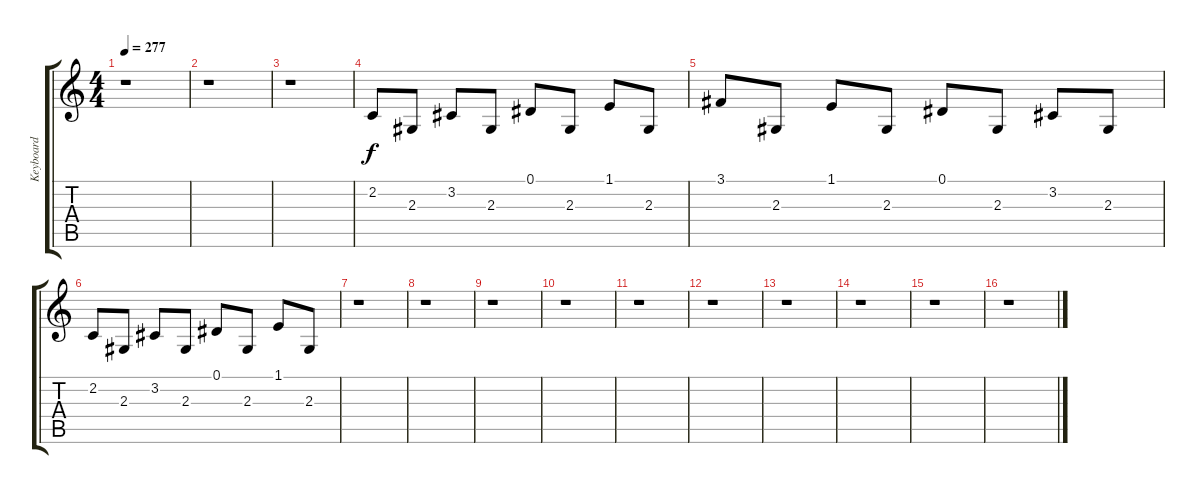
\track ("Keyboard" "Keyboard") {instrument lead2sawtooth}
\staff {score tabs}
\tuning (Eb4 Bb3 Gb3 Db3 Ab2 Eb2) {hide}
\ts (4 4)
\tempo 277
\clef g2
\ks c
r.1{dy f} |
r.1 |
r.1 |
2.2.8 2.3.8 3.2.8 2.3.8 0.1.8 2.3.8 1.1.8 2.3.8 |
3.1.8 2.3.8 1.1.8 2.3.8 0.1.8 2.3.8 3.2.8 2.3.8 |
2.2.8 2.3.8 3.2.8 2.3.8 0.1.8 2.3.8 1.1.8 2.3.8 |
r.1 |
r.1 |
r.1 |
r.1 |
r.1 |
r.1 |
r.1 |
r.1 |
r.1 |
r.1
